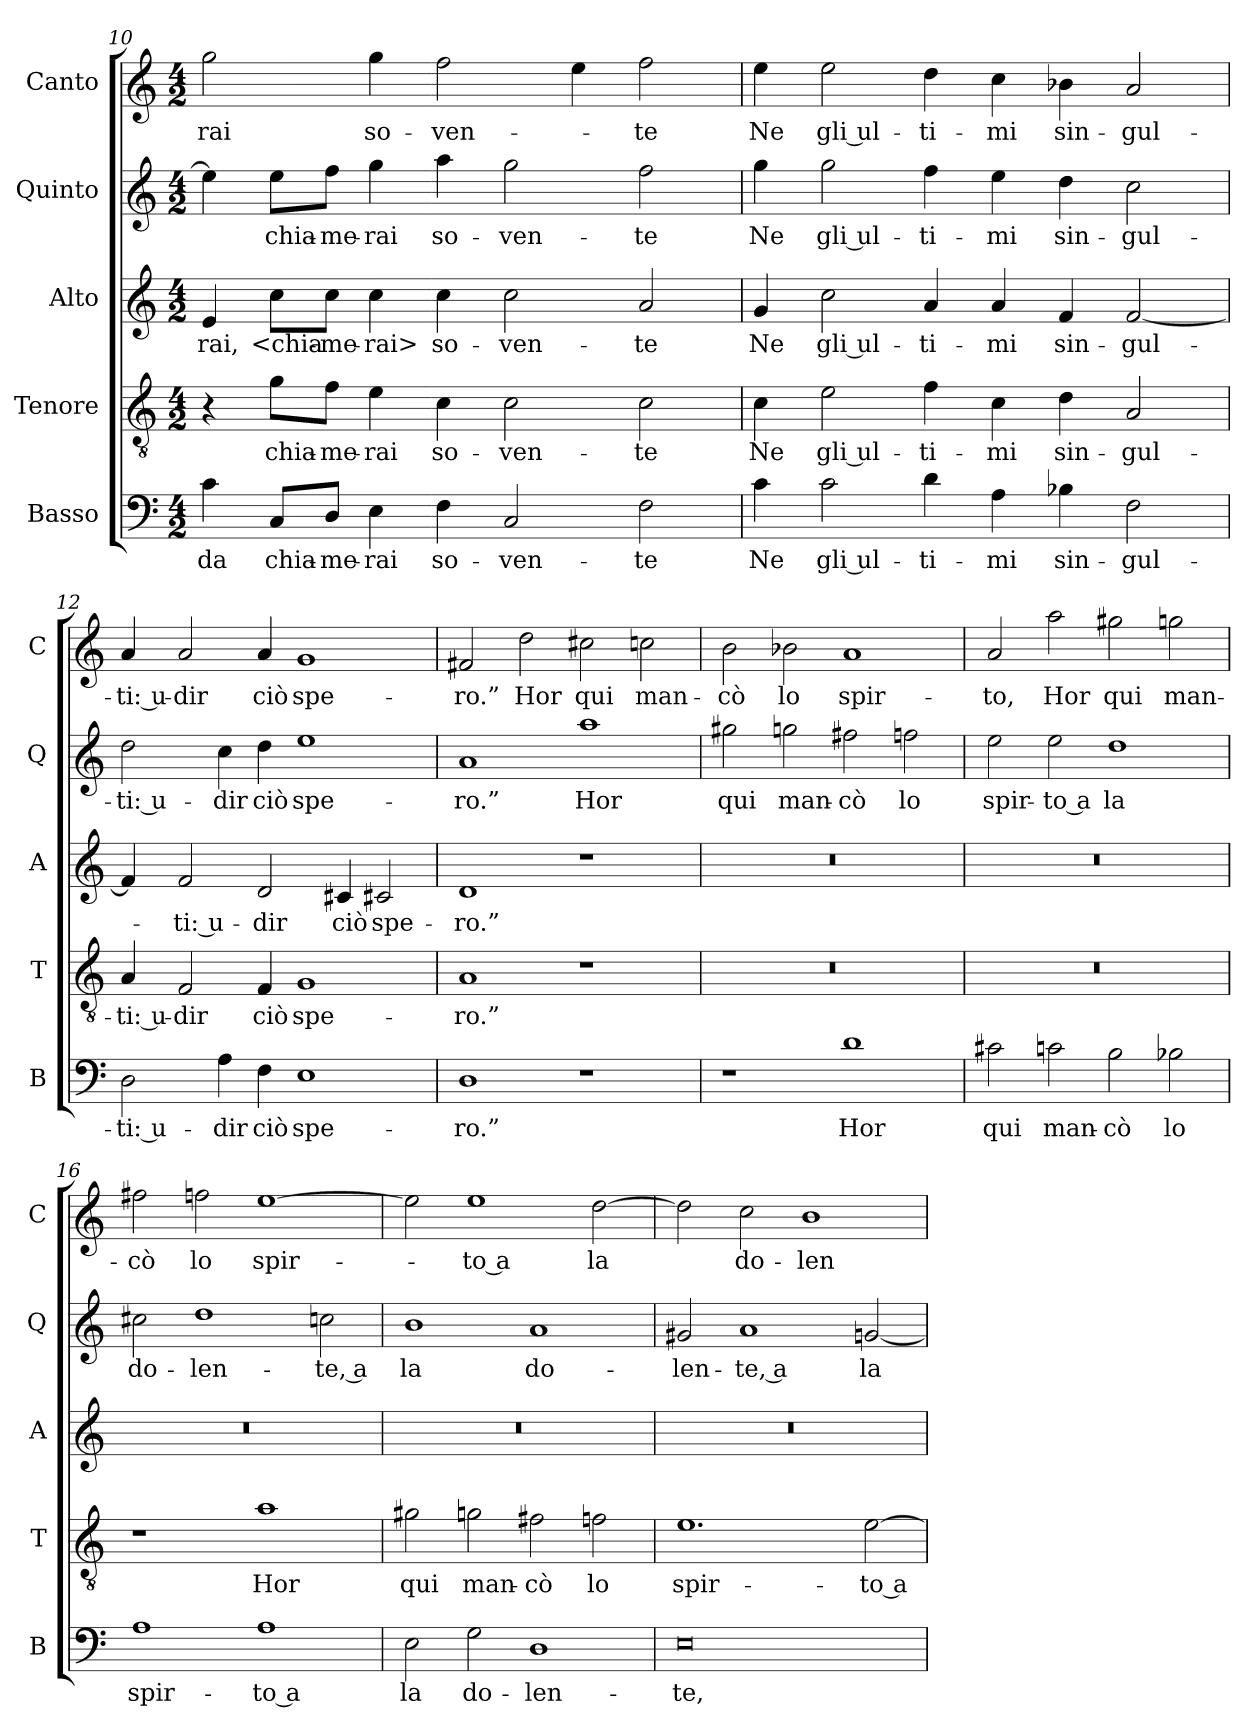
**kern	**text	**kern	**text	**kern	**text	**kern	**text	**kern	**text
*part5	*part5	*part4	*part4	*part3	*part3	*part2	*part2	*part1	*part1
*staff5	*staff5	*staff4	*staff4	*staff3	*staff3	*staff2	*staff2	*staff1	*staff1
*I"Basso	*	*I"Tenore	*	*I"Alto	*	*I"Quinto	*	*I"Canto	*
*I'B	*	*I'T	*	*I'A	*	*I'Q	*	*I'C	*
*clefF4	*	*clefGv2	*	*clefG2	*	*clefG2	*	*clefG2	*
*k[]	*	*k[]	*	*k[]	*	*k[]	*	*k[]	*
*C:	*	*C:	*	*C:	*	*C:	*	*C:	*
*M4/2	*	*M4/2	*	*M4/2	*	*M4/2	*	*M4/2	*
=10	=10	=10	=10	=10	=10	=10	=10	=10	=10
4c	-da	4r	.	4e	-rai,	4ee]	.	2gg	-rai
8C/L	chia-	8g\L	chia-	8cc\L	<chia-	8ee\L	chia-	.	.
8D/J	-me-	8f\J	-me-	8cc\J	-me-	8ff\J	-me-	.	.
4E	-rai	4e	-rai	4cc	-rai>	4gg	-rai	4gg	so-
4F	so-	4c	so-	4cc	so-	4aa	so-	2ff	-ven-
2C	-ven-	2c	-ven-	2cc	-ven-	2gg	-ven-	.	.
.	.	.	.	.	.	.	.	4ee	.
2F	-te	2c	-te	2a	-te	2ff	-te	2ff	-te
=11	=11	=11	=11	=11	=11	=11	=11	=11	=11
4c	Ne	4c	Ne	4g	Ne	4gg	Ne	4ee	Ne
2c	gli ul-	2e	gli ul-	2cc	gli ul-	2gg	gli ul-	2ee	gli ul-
4d	-ti-	4f	-ti-	4a	-ti-	4ff	-ti-	4dd	-ti-
4A	-mi	4c	-mi	4a	-mi	4ee	-mi	4cc	-mi
4B-X	sin-	4d	sin-	4f	sin-	4dd	sin-	4b-X	sin-
2F	-gul-	2A	-gul-	[2f	-gul-	2cc	-gul-	2a	-gul-
=12	=12	=12	=12	=12	=12	=12	=12	=12	=12
2D	-ti: u-	4A	-ti: u-	4f]	.	2dd	-ti: u-	4a	-ti: u-
.	.	2F	-dir	2f	-ti: u-	.	.	2a	-dir
4A	-dir	.	.	.	.	4cc	-dir	.	.
4F	ciò	4F	ciò	2d	-dir	4dd	ciò	4a	ciò
1E	spe-	1G	spe-	.	.	1ee	spe-	1g	spe-
.	.	.	.	4c#X	ciò	.	.	.	.
.	.	.	.	2c#X	spe-	.	.	.	.
=13	=13	=13	=13	=13	=13	=13	=13	=13	=13
1D	-ro.”	1A	-ro.”	1d	-ro.”	1a	-ro.”	2f#X	-ro.”
.	.	.	.	.	.	.	.	2dd	Hor
1r	.	1r	.	1r	.	1aa	Hor	2cc#X	qui
.	.	.	.	.	.	.	.	2ccn	man-
=14	=14	=14	=14	=14	=14	=14	=14	=14	=14
1r	.	0r	.	0r	.	2gg#X	qui	2b	-cò
.	.	.	.	.	.	2ggn	man-	2b-X	lo
1d	Hor	.	.	.	.	2ff#X	-cò	1a	spir-
.	.	.	.	.	.	2ffn	lo	.	.
=15	=15	=15	=15	=15	=15	=15	=15	=15	=15
2c#X	qui	0r	.	0r	.	2ee	spir-	2a	-to,
2cn	man-	.	.	.	.	2ee	-to a	2aa	Hor
2B	-cò	.	.	.	.	1dd	la	2gg#X	qui
2B-X	lo	.	.	.	.	.	.	2ggn	man-
=16	=16	=16	=16	=16	=16	=16	=16	=16	=16
1A	spir-	1r	.	0r	.	2cc#X	do-	2ff#X	-cò
.	.	.	.	.	.	1dd	-len-	2ffn	lo
1A	-to a	1a	Hor	.	.	.	.	[1ee	spir-
.	.	.	.	.	.	2ccn	-te, a	.	.
=17	=17	=17	=17	=17	=17	=17	=17	=17	=17
2E	la	2g#X	qui	0r	.	1b	la	2ee]	.
2G	do-	2gn	man-	.	.	.	.	1ee	-to a
1D	-len-	2f#X	-cò	.	.	1a	do-	.	.
.	.	2fn	lo	.	.	.	.	[2dd	la
=18	=18	=18	=18	=18	=18	=18	=18	=18	=18
0E	-te,	1.e	spir-	0r	.	2g#X	-len-	2dd]	.
.	.	.	.	.	.	1a	-te, a	2cc	do-
.	.	.	.	.	.	.	.	1b	-len-
.	.	[2e	-to a	.	.	[2gn	la	.	.
=	=	=	=	=	=	=	=	=	=
*-	*-	*-	*-	*-	*-	*-	*-	*-	*-
